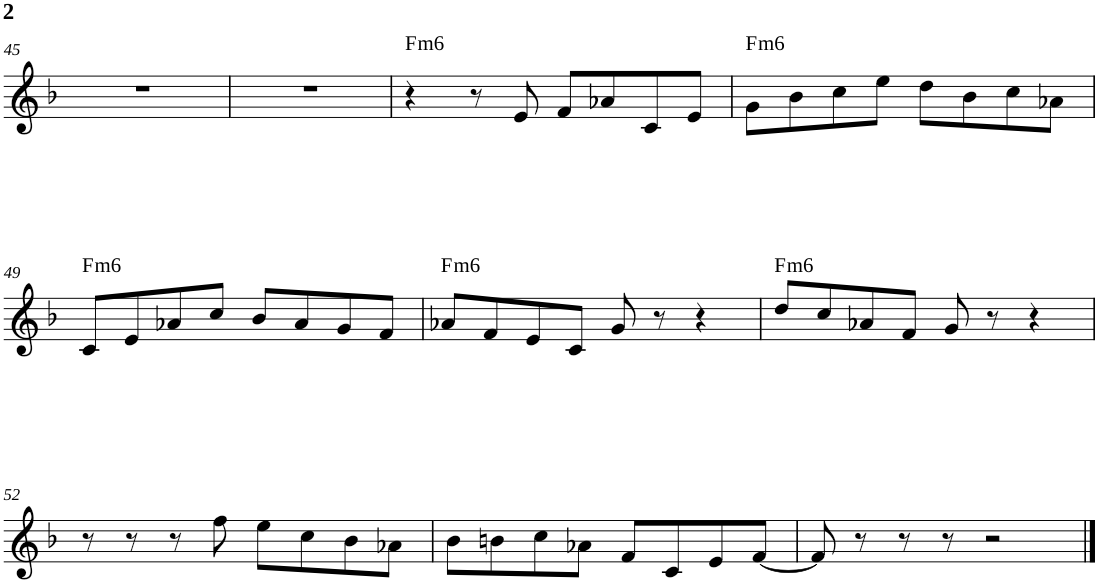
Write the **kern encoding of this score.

**kern	**harte
*part1	*part1
*staff1	*
*I"Lead sheet	*
!!LO:PB:g=z
*clefG2	*
*k[b-]	*
*M4/4	*
=45	=45
1r	.
=46	=46
1r	.
=47	=47
!	!LO:H:kt=m6
4r	F:min6
8r	.
8e/	.
8f/L	.
8a-X/	.
8c/	.
8e/J	.
=48	=48
!	!LO:H:kt=m6
8g\L	F:min6
8b-\	.
8cc\	.
8ee\J	.
8dd\L	.
8b-\	.
8cc\	.
8a-X\J	.
!!LO:LB:g=z
=49	=49
!	!LO:H:kt=m6
8c/L	F:min6
8e/	.
8a-X/	.
8cc/J	.
8b-/L	.
8a-/	.
8g/	.
8f/J	.
=50	=50
!	!LO:H:kt=m6
8a-X/L	F:min6
8f/	.
8e/	.
8c/J	.
8g/	.
8r	.
4r	.
=51	=51
!	!LO:H:kt=m6
8dd/L	F:min6
8cc/	.
8a-X/	.
8f/J	.
8g/	.
8r	.
4r	.
!!LO:LB:g=z
=52	=52
8r	.
8r	.
8r	.
8ff\	.
8ee\L	.
8cc\	.
8b-\	.
8a-X\J	.
=53	=53
8b-\L	.
8bn\	.
8cc\	.
8a-X\J	.
8f/L	.
8c/	.
8e/	.
[8f/J	.
=54	=54
8f/]	.
8r	.
8r	.
8r	.
2r	.
==	==
*-	*-
